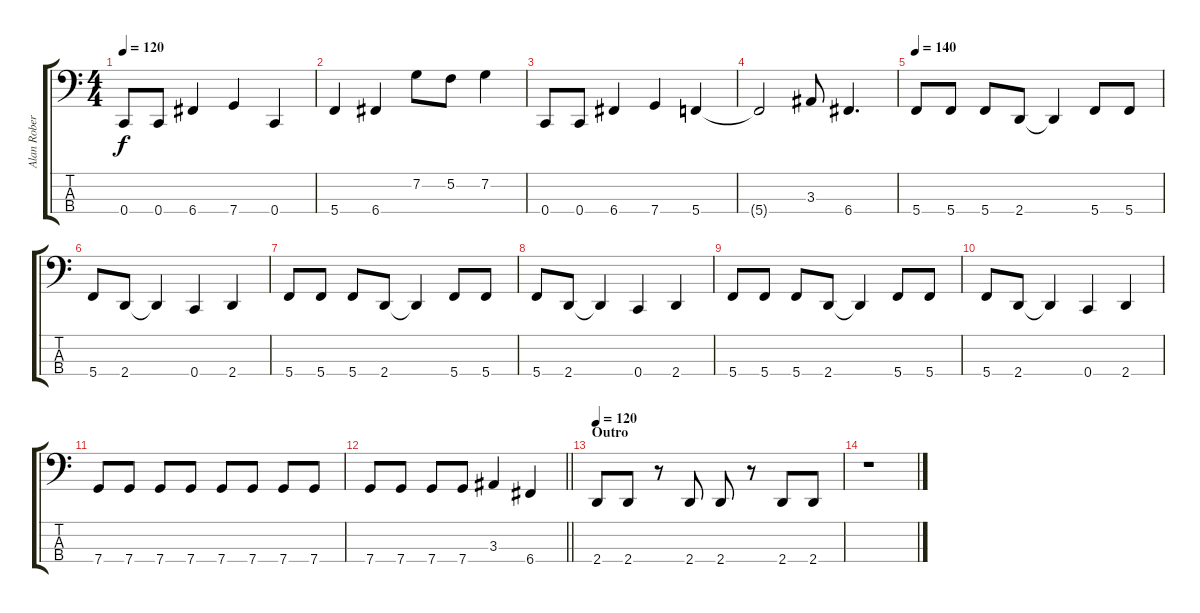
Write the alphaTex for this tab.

\track ("Alan Robert" "Alan Rober") {instrument electricbassfinger}
\staff {score tabs}
\tuning (F2 C2 G1 C1) {hide}
\ts (4 4)
\tempo 120
\clef f4
\ks c
0.4.8{dy f} 0.4.8 6.4.4 7.4.4 0.4.4 |
5.4.4 6.4.4 7.2.8 5.2.8 7.2.4 |
0.4.8 0.4.8 6.4.4 7.4.4 5.4.4 |
5.4{t}.2 3.3.8 6.4.4{d} |
\tempo 140
5.4.8 5.4.8 5.4.8 2.4.8 2.4{t}.4 5.4.8 5.4.8 |
5.4.8 2.4.8 2.4{t}.4 0.4.4 2.4.4 |
5.4.8 5.4.8 5.4.8 2.4.8 2.4{t}.4 5.4.8 5.4.8 |
5.4.8 2.4.8 2.4{t}.4 0.4.4 2.4.4 |
5.4.8 5.4.8 5.4.8 2.4.8 2.4{t}.4 5.4.8 5.4.8 |
5.4.8 2.4.8 2.4{t}.4 0.4.4 2.4.4 |
7.4.8 7.4.8 7.4.8 7.4.8 7.4.8 7.4.8 7.4.8 7.4.8 |
\barLineRight lightlight
7.4.8 7.4.8 7.4.8 7.4.8 3.3.4 6.4.4 |
\section ("" "Outro")
\tempo 120
2.4.8 2.4.8 r.8 2.4.8 2.4.8 r.8 2.4.8 2.4.8 |
r.1
